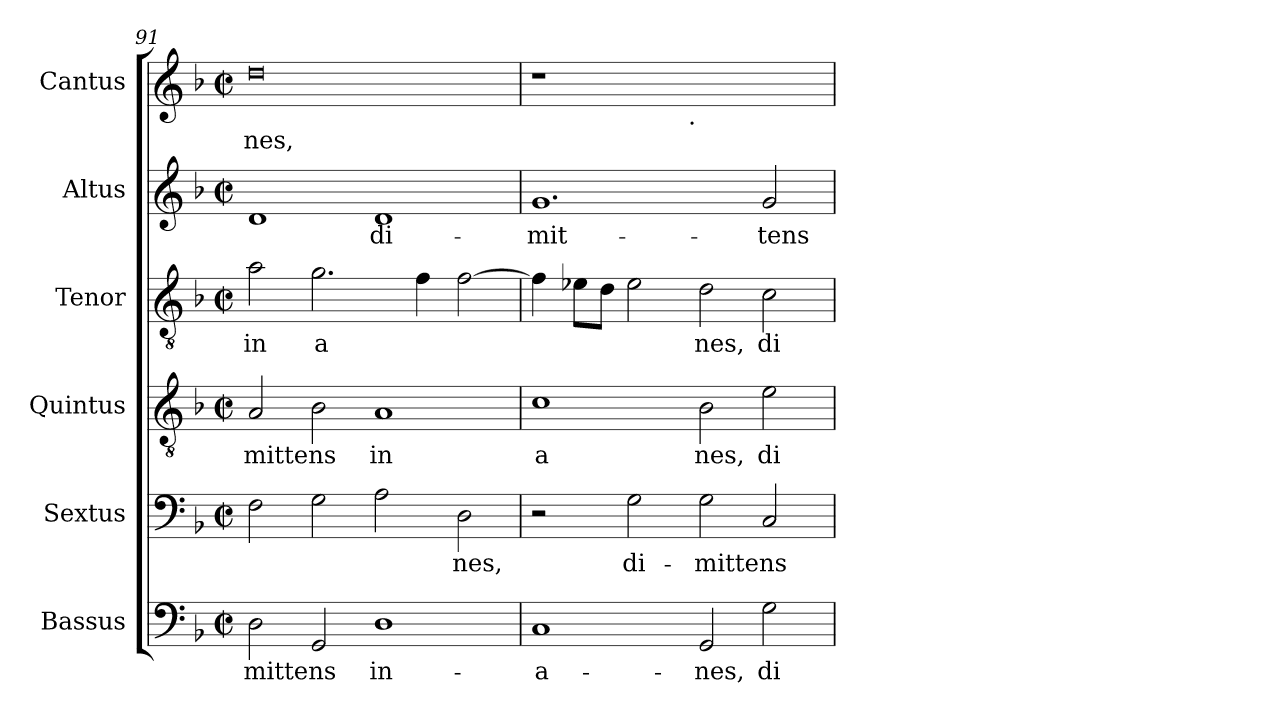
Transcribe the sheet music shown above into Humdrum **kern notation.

**kern	**text	**kern	**text	**kern	**text	**kern	**text	**kern	**text	**kern	**text
*part6	*part6	*part5	*part5	*part4	*part4	*part3	*part3	*part2	*part2	*part1	*part1
*staff6	*staff6	*staff5	*staff5	*staff4	*staff4	*staff3	*staff3	*staff2	*staff2	*staff1	*staff1
*I"Bassus	*	*I"Sextus	*	*I"Quintus	*	*I"Tenor	*	*I"Altus	*	*I"Cantus	*
*clefF4	*	*clefF4	*	*clefGv2	*	*clefGv2	*	*clefG2	*	*clefG2	*
*k[b-]	*	*k[b-]	*	*k[b-]	*	*k[b-]	*	*k[b-]	*	*k[b-]	*
*F:	*	*F:	*	*F:	*	*F:	*	*F:	*	*F:	*
*M2/2	*	*M2/2	*	*M2/2	*	*M2/2	*	*M2/2	*	*M2/2	*
*met(c|)	*	*met(c|)	*	*met(c|)	*	*met(c|)	*	*met(c|)	*	*met(c|)	*
=91	=91	=91	=91	=91	=91	=91	=91	=91	=91	=91	=91
!	!LO:LY:b:cj	!	!LO:LY:b:cj	!	!LO:LY:b:cj	!	!LO:LY:b:cj	!	!LO:LY:b:cj	!	!LO:LY:b:cj
2D\	-mittens	2F\	--	2A/	mittens	2a\	in	1d	.	0dd	-nes,
!	!LO:LY:b:cj	!	!LO:LY:b:cj	!	!LO:LY:b:cj	!	!LO:LY:b:cj	!	!	!	!
2GG/	.	2G\	--	2B-\	.	2.g\	a	.	.	.	.
!	!LO:LY:b:cj	!	!LO:LY:b:cj	!	!LO:LY:b:cj	!	!	!	!LO:LY:b:cj	!	!
1D	in-	2A\	--	1A	in	.	.	1d	di-	.	.
!	!	!	!	!	!	!	!LO:LY:b:cj	!	!	!	!
.	.	.	.	.	.	4f\	.	.	.	.	.
!	!	!	!LO:LY:b:cj	!	!	!	!LO:LY:b:cj	!	!	!	!
.	.	2D\	-nes,	.	.	[>2f\	.	.	.	.	.
=92	=92	=92	=92	=92	=92	=92	=92	=92	=92	=92	=92
!	!LO:LY:b:cj	!	!	!	!LO:LY:b:cj	!	!LO:LY:b:cj	!	!LO:LY:b:cj	!	!
*	*	*	*	*	*	*	*	*	*	*^	*
1C	-a-	2r	.	1c	a	4f\]	.	1.g	-mit-	1r	2ryy	.
!	!	!	!	!	!	!	!LO:LY:b:cj	!	!	!	!	!
.	.	.	.	.	.	8e-X\L	.	.	.	.	.	.
!	!	!	!	!	!	!	!LO:LY:b:cj	!	!	!	!	!
.	.	.	.	.	.	8d\J	.	.	.	.	.	.
!	!	!	!LO:LY:b:cj	!	!	!	!LO:LY:b:cj	!	!	!	!	!
.	.	2G\	di-	.	.	2e-\	.	.	.	.	4...ryy	.
!	!	!	!	!	!	!	!	!	!	!	!LO:TX:b:t=.	!
.	.	.	.	.	.	.	.	.	.	.	1ryy	.
!	!LO:LY:b:cj	!	!LO:LY:b:cj	!	!LO:LY:b:cj	!	!LO:LY:b:cj	!	!	!	!	!
2GG/	-nes,	2G\	-mittens	2B-\	nes,	2d\	nes,	.	.	1ryy	.	.
!	!LO:LY:b:cj	!	!LO:LY:b:cj	!	!LO:LY:b:cj	!	!LO:LY:b:cj	!	!LO:LY:b:cj	!	!	!
2G\	di-	2C/	.	2e\	di	2c\	di	2g/	-tens	.	.	.
.	.	.	.	.	.	.	.	.	.	.	32ryy	.
*	*	*	*	*	*	*	*	*	*	*v	*v	*
=	=	=	=	=	=	=	=	=	=	=	=
*-	*-	*-	*-	*-	*-	*-	*-	*-	*-	*-	*-
